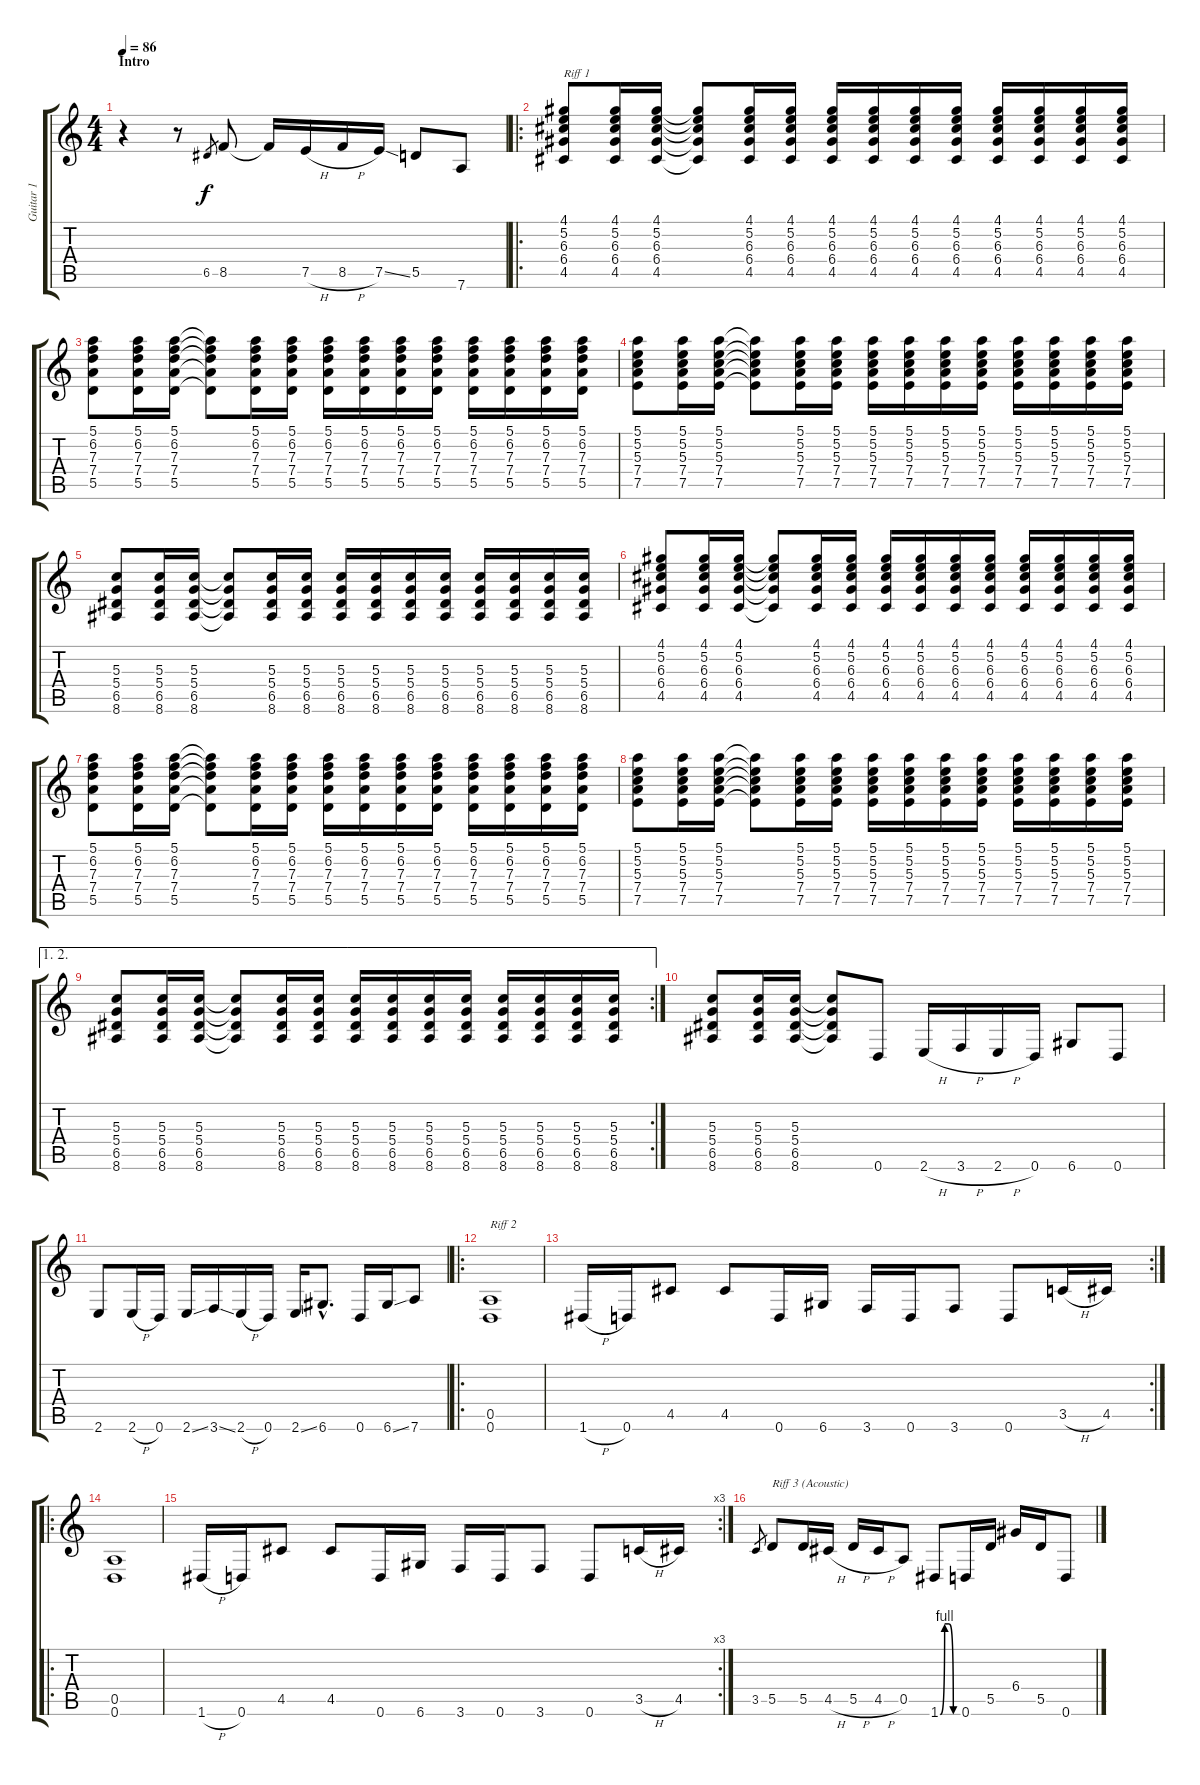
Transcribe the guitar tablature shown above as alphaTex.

\track ("Guitar 1" "Guitar 1") {instrument distortionguitar}
\staff {score tabs}
\tuning (E4 B3 G3 D3 A2 D2) {hide}
\ts (4 4)
\section ("" "Intro")
\tempo 86
\clef g2
\ks c
r.4{dy f instrument distortionguitar} r.8 6.5.8{gr} 8.5.8 8.5{t}.16 7.5{h}.16 8.5{h}.16 7.5{ss}.16 5.5.8 7.6.8 |
\ro
(4.1 5.2 6.3 6.4 4.5).8{txt "Riff 1"} (4.1 5.2 6.3 6.4 4.5).16 (4.1 5.2 6.3 6.4 4.5).16 (4.1{t} 5.2{t} 6.3{t} 6.4{t} 4.5{t}).8 (4.1 5.2 6.3 6.4 4.5).16 (4.1 5.2 6.3 6.4 4.5).16 (4.1 5.2 6.3 6.4 4.5).16 (4.1 5.2 6.3 6.4 4.5).16 (4.1 5.2 6.3 6.4 4.5).16 (4.1 5.2 6.3 6.4 4.5).16 (4.1 5.2 6.3 6.4 4.5).16 (4.1 5.2 6.3 6.4 4.5).16 (4.1 5.2 6.3 6.4 4.5).16 (4.1 5.2 6.3 6.4 4.5).16 |
(5.1 6.2 7.3 7.4 5.5).8 (5.1 6.2 7.3 7.4 5.5).16 (5.1 6.2 7.3 7.4 5.5).16 (5.1{t} 6.2{t} 7.3{t} 7.4{t} 5.5{t}).8 (5.1 6.2 7.3 7.4 5.5).16 (5.1 6.2 7.3 7.4 5.5).16 (5.1 6.2 7.3 7.4 5.5).16 (5.1 6.2 7.3 7.4 5.5).16 (5.1 6.2 7.3 7.4 5.5).16 (5.1 6.2 7.3 7.4 5.5).16 (5.1 6.2 7.3 7.4 5.5).16 (5.1 6.2 7.3 7.4 5.5).16 (5.1 6.2 7.3 7.4 5.5).16 (5.1 6.2 7.3 7.4 5.5).16 |
(5.1 5.2 5.3 7.4 7.5).8 (5.1 5.2 5.3 7.4 7.5).16 (5.1 5.2 5.3 7.4 7.5).16 (5.1{t} 5.2{t} 5.3{t} 7.4{t} 7.5{t}).8 (5.1 5.2 5.3 7.4 7.5).16 (5.1 5.2 5.3 7.4 7.5).16 (5.1 5.2 5.3 7.4 7.5).16 (5.1 5.2 5.3 7.4 7.5).16 (5.1 5.2 5.3 7.4 7.5).16 (5.1 5.2 5.3 7.4 7.5).16 (5.1 5.2 5.3 7.4 7.5).16 (5.1 5.2 5.3 7.4 7.5).16 (5.1 5.2 5.3 7.4 7.5).16 (5.1 5.2 5.3 7.4 7.5).16 |
(5.3 5.4 6.5 8.6).8 (5.3 5.4 6.5 8.6).16 (5.3 5.4 6.5 8.6).16 (5.3{t} 5.4{t} 6.5{t} 8.6{t}).8 (5.3 5.4 6.5 8.6).16 (5.3 5.4 6.5 8.6).16 (5.3 5.4 6.5 8.6).16 (5.3 5.4 6.5 8.6).16 (5.3 5.4 6.5 8.6).16 (5.3 5.4 6.5 8.6).16 (5.3 5.4 6.5 8.6).16 (5.3 5.4 6.5 8.6).16 (5.3 5.4 6.5 8.6).16 (5.3 5.4 6.5 8.6).16 |
(4.1 5.2 6.3 6.4 4.5).8 (4.1 5.2 6.3 6.4 4.5).16 (4.1 5.2 6.3 6.4 4.5).16 (4.1{t} 5.2{t} 6.3{t} 6.4{t} 4.5{t}).8 (4.1 5.2 6.3 6.4 4.5).16 (4.1 5.2 6.3 6.4 4.5).16 (4.1 5.2 6.3 6.4 4.5).16 (4.1 5.2 6.3 6.4 4.5).16 (4.1 5.2 6.3 6.4 4.5).16 (4.1 5.2 6.3 6.4 4.5).16 (4.1 5.2 6.3 6.4 4.5).16 (4.1 5.2 6.3 6.4 4.5).16 (4.1 5.2 6.3 6.4 4.5).16 (4.1 5.2 6.3 6.4 4.5).16 |
(5.1 6.2 7.3 7.4 5.5).8 (5.1 6.2 7.3 7.4 5.5).16 (5.1 6.2 7.3 7.4 5.5).16 (5.1{t} 6.2{t} 7.3{t} 7.4{t} 5.5{t}).8 (5.1 6.2 7.3 7.4 5.5).16 (5.1 6.2 7.3 7.4 5.5).16 (5.1 6.2 7.3 7.4 5.5).16 (5.1 6.2 7.3 7.4 5.5).16 (5.1 6.2 7.3 7.4 5.5).16 (5.1 6.2 7.3 7.4 5.5).16 (5.1 6.2 7.3 7.4 5.5).16 (5.1 6.2 7.3 7.4 5.5).16 (5.1 6.2 7.3 7.4 5.5).16 (5.1 6.2 7.3 7.4 5.5).16 |
(5.1 5.2 5.3 7.4 7.5).8 (5.1 5.2 5.3 7.4 7.5).16 (5.1 5.2 5.3 7.4 7.5).16 (5.1{t} 5.2{t} 5.3{t} 7.4{t} 7.5{t}).8 (5.1 5.2 5.3 7.4 7.5).16 (5.1 5.2 5.3 7.4 7.5).16 (5.1 5.2 5.3 7.4 7.5).16 (5.1 5.2 5.3 7.4 7.5).16 (5.1 5.2 5.3 7.4 7.5).16 (5.1 5.2 5.3 7.4 7.5).16 (5.1 5.2 5.3 7.4 7.5).16 (5.1 5.2 5.3 7.4 7.5).16 (5.1 5.2 5.3 7.4 7.5).16 (5.1 5.2 5.3 7.4 7.5).16 |
\ae (1 2)
\rc 2
(5.3 5.4 6.5 8.6).8 (5.3 5.4 6.5 8.6).16 (5.3 5.4 6.5 8.6).16 (5.3{t} 5.4{t} 6.5{t} 8.6{t}).8 (5.3 5.4 6.5 8.6).16 (5.3 5.4 6.5 8.6).16 (5.3 5.4 6.5 8.6).16 (5.3 5.4 6.5 8.6).16 (5.3 5.4 6.5 8.6).16 (5.3 5.4 6.5 8.6).16 (5.3 5.4 6.5 8.6).16 (5.3 5.4 6.5 8.6).16 (5.3 5.4 6.5 8.6).16 (5.3 5.4 6.5 8.6).16 |
(5.3 5.4 6.5 8.6).8 (5.3 5.4 6.5 8.6).16 (5.3 5.4 6.5 8.6).16 (5.3{t} 5.4{t} 6.5{t} 8.6{t}).8 0.6.8 2.6{h}.16 3.6{h}.16 2.6{h}.16 0.6.16 6.6.8 0.6.8 |
2.6.8 2.6{h}.16 0.6.16 2.6{ss}.16 3.6{ss}.16 2.6{h}.16 0.6.16 2.6{ss}.16 6.6{hac}.8{d} 0.6.16 6.6{ss}.16 7.6.8 |
\ro
(0.5 0.6).1{txt "Riff 2"} |
\rc 2
1.6{h}.16 0.6.16 4.5.8 4.5.8 0.6.16 6.6.16 3.6.16 0.6.16 3.6.8 0.6.8 3.5{h}.16 4.5.16 |
\ro
(0.5 0.6).1 |
\rc 3
1.6{h}.16 0.6.16 4.5.8 4.5.8 0.6.16 6.6.16 3.6.16 0.6.16 3.6.8 0.6.8 3.5{h}.16 4.5.16 |
3.5.8{gr} 5.5.8{txt "Riff 3 (Acoustic)" instrument acousticguitarsteel} 5.5.16 4.5{h}.16 5.5{h}.16 4.5{h}.16 0.5.8 1.6{be (custom 0 0 15 4 30 4 45 0 60 0)}.8 0.6.16 5.5.16 6.4.16 5.5.16 0.6.8
